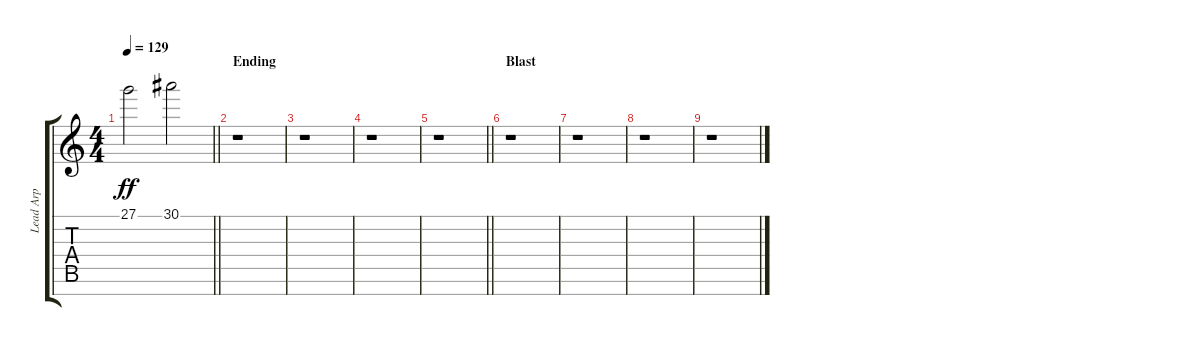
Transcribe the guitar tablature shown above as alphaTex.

\track ("Lead Arp" "Lead Arp") {instrument lead1square}
\staff {score tabs}
\tuning (E4 B3 G3 D3 A2 E2 B1) {hide}
\ts (4 4)
\tempo 129
\clef g2
\barLineRight lightlight
\ks c
27.1.2{dy ff} 30.1.2 |
\section ("" "Ending")
r.1 |
r.1 |
r.1 |
\barLineRight lightlight
r.1 |
\section ("" "Blast")
r.1 |
r.1 |
r.1 |
r.1
